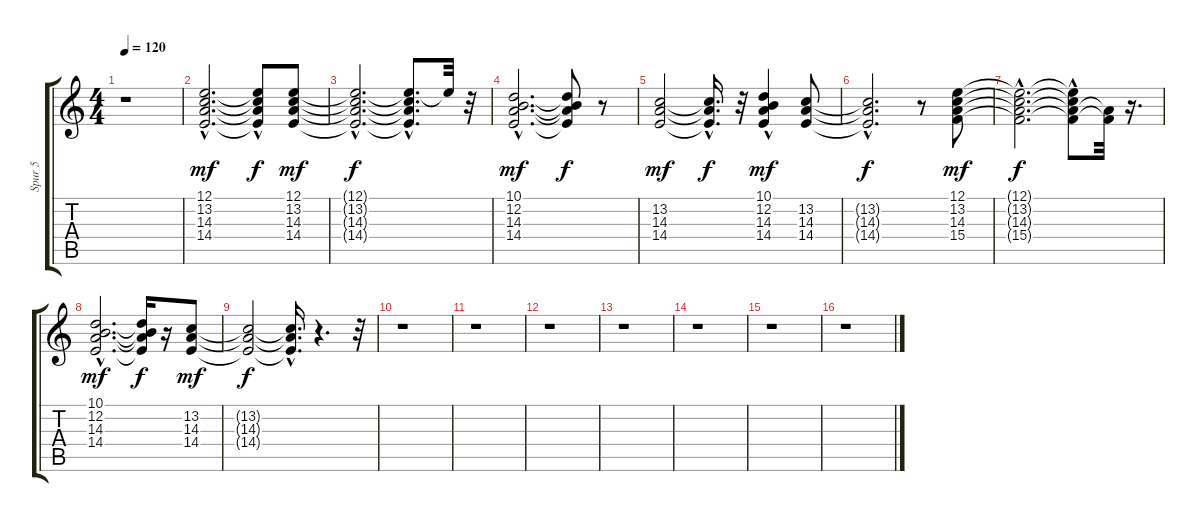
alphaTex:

\track ("Spur 5" "Spur 5") {instrument pad2warm}
\staff {score tabs}
\tuning (E4 B3 G3 D3 A2 E2) {hide}
\ts (4 4)
\tempo 120
\clef g2
\ks c
r.1{dy mf instrument pad2warm} |
(12.1{hac} 13.2{hac} 14.3{hac} 14.4{hac}).2{d} (12.1{hac t} 13.2{t} 14.3{hac t} 14.4{hac t}).8{dy f} (12.1 13.2 14.3 14.4).8{dy mf} |
(12.1{hac t} 13.2{hac t} 14.3{hac t} 14.4{hac t}).2{d dy f} (12.1{hac t} 13.2{t} 14.3{hac t} 14.4{t}).8{d} 12.1{t}.32 r.32 |
(10.1{hac} 12.2{hac} 14.3{hac} 14.4{hac}).2{d dy mf} (10.1{t} 12.2{t} 14.3{t} 14.4{t}).8{dy f} r.8 |
(13.2 14.3 14.4).2{dy mf} (13.2{hac t} 14.3{hac t} 14.4{hac t}).16{d dy f} r.32 (10.1 12.2 14.3{hac} 14.4{hac}).4{dy mf} (13.2 14.3 14.4).8 |
(13.2{hac t} 14.3{hac t} 14.4{hac t}).2{d dy f} r.8 (12.1 13.2 14.3 15.4).8{dy mf} |
(12.1{hac t} 13.2{hac t} 14.3{hac t} 15.4{hac t}).2{d dy f} (12.1{hac t} 13.2{t} 14.3{t} 15.4{t}).8 (14.3{t} 15.4{t}).32 r.16{d} |
(10.1{hac} 12.2{hac} 14.3{hac} 14.4{hac}).2{d dy mf} (10.1{t} 12.2{t} 14.3{t} 14.4{t}).16{dy f} r.16 (13.2 14.3 14.4).8{dy mf} |
(13.2{t} 14.3{t} 14.4{t}).2{dy f} (13.2{hac t} 14.3{hac t} 14.4{hac t}).16{d} r.4{d} r.32 |
r.1 |
r.1 |
r.1 |
r.1 |
r.1 |
r.1 |
r.1
